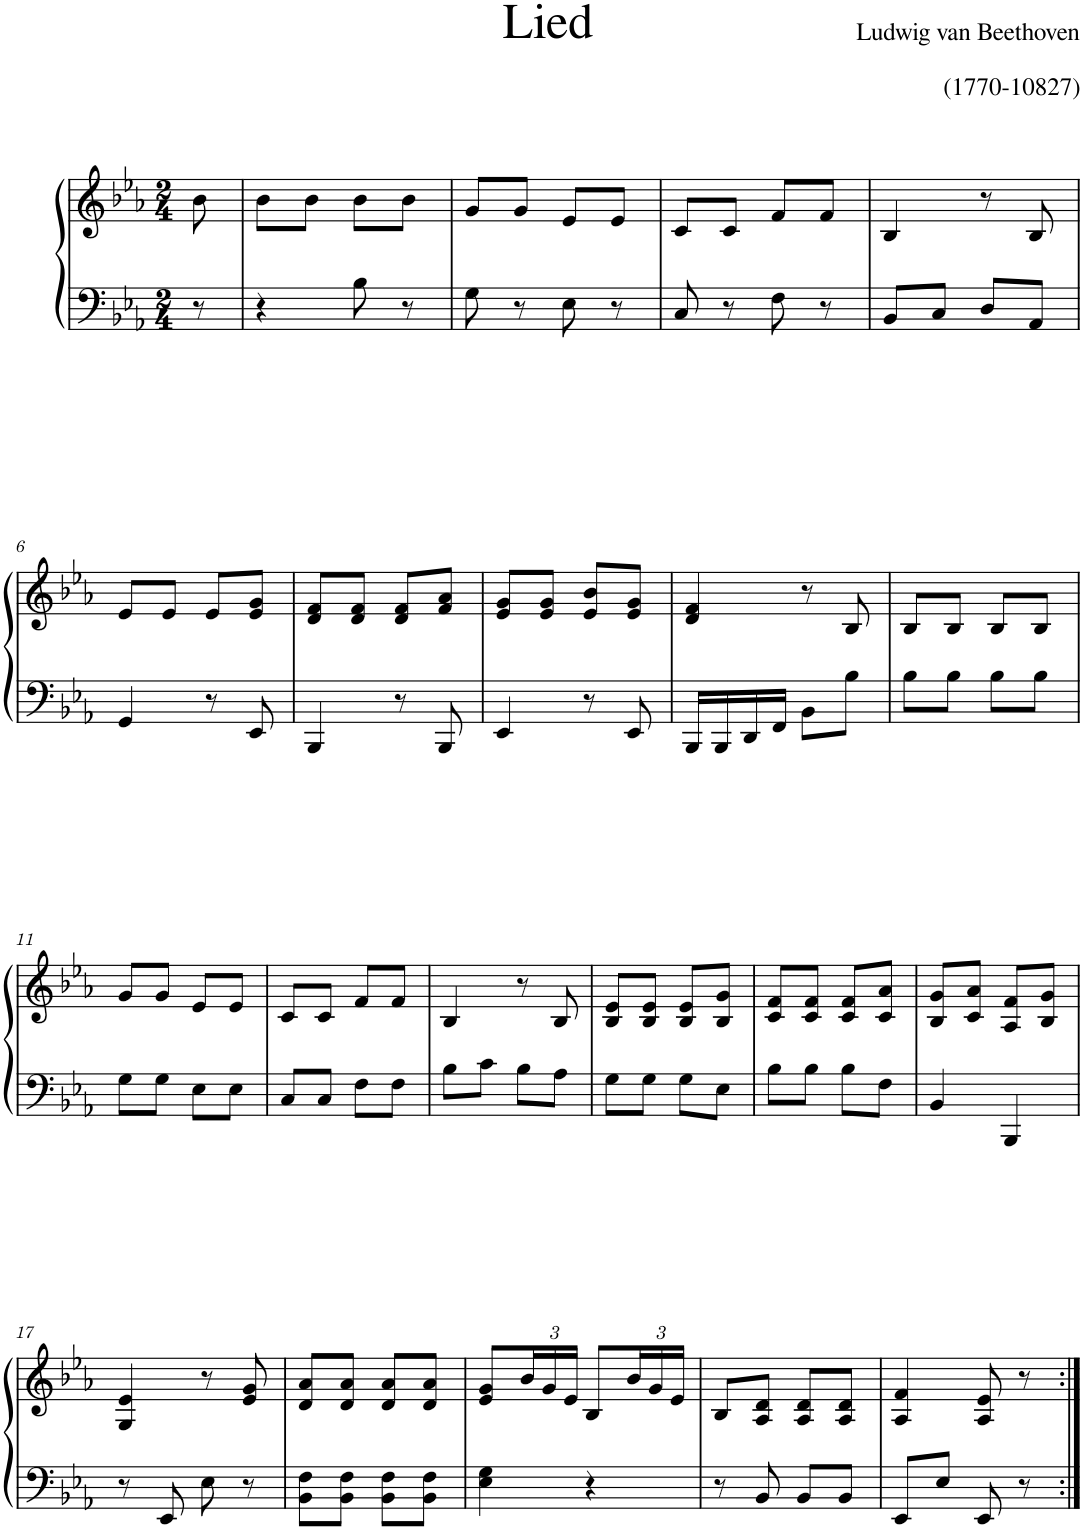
**kern	**kern
*part1	*part1
*staff2	*staff1
*I"Piano	*
*I'Pno.	*
*clefF4	*clefG2
*k[b-e-a-]	*k[b-e-a-]
*M2/4	*M2/4
=1	=1
8r	8b-\
=2	=2
4r	8b-\L
.	8b-\J
8B-\	8b-\L
8r	8b-\J
=3	=3
8G\	8g/L
8r	8g/J
8E-\	8e-/L
8r	8e-/J
=4	=4
8C/	8c/L
8r	8c/J
8F\	8f/L
8r	8f/J
=5	=5
8BB-/L	4B-/
8C/J	.
8D/L	8r
8AA-/J	8B-/
!!LO:LB:g=z
=6	=6
4GG/	8e-/L
.	8e-/J
8r	8e-/L
8EE-/	8e-/ 8g/J
=7	=7
4BBB-/	8d/ 8f/L
.	8d/ 8f/J
8r	8d/ 8f/L
8BBB-/	8f/ 8a-/J
=8	=8
4EE-/	8e-/ 8g/L
.	8e-/ 8g/J
8r	8e-/ 8b-/L
8EE-/	8e-/ 8g/J
=9	=9
16BBB-/LL	4d/ 4f/
16BBB-/	.
16DD/	.
16FF/JJ	.
8BB-\L	8r
8B-\J	8B-/
=10	=10
8B-\L	8B-/L
8B-\J	8B-/J
8B-\L	8B-/L
8B-\J	8B-/J
!!LO:LB:g=z
=11	=11
8G\L	8g/L
8G\J	8g/J
8E-\L	8e-/L
8E-\J	8e-/J
=12	=12
8C/L	8c/L
8C/J	8c/J
8F\L	8f/L
8F\J	8f/J
=13	=13
8B-\L	4B-/
8c\J	.
8B-\L	8r
8A-\J	8B-/
=14	=14
8G\L	8B-/ 8e-/L
8G\J	8B-/ 8e-/J
8G\L	8B-/ 8e-/L
8E-\J	8B-/ 8g/J
=15	=15
8B-\L	8c/ 8f/L
8B-\J	8c/ 8f/J
8B-\L	8c/ 8f/L
8F\J	8c/ 8a-/J
=16	=16
4BB-/	8B-/ 8g/L
.	8c/ 8a-/J
4BBB-/	8A-/ 8f/L
.	8B-/ 8g/J
!!LO:LB:g=z
=17	=17
8r	4G/ 4e-/
8EE-/	.
8E-\	8r
8r	8e-/ 8g/
=18	=18
8BB-\ 8F\L	8d/ 8a-/L
8BB-\ 8F\J	8d/ 8a-/J
8BB-\ 8F\L	8d/ 8a-/L
8BB-\ 8F\J	8d/ 8a-/J
=19	=19
4E-\ 4G\	8e-/ 8g/L
*	*Xbrackettup
.	24b-/L
.	24g/
.	24e-/JJ
4r	8B-/L
.	24b-/L
.	24g/
.	24e-/JJ
=20	=20
8r	8B-/L
8BB-/	8A-/ 8d/J
8BB-/L	8A-/ 8d/L
8BB-/J	8A-/ 8d/J
=21	=21
8EE-/L	4A-/ 4f/
8E-/J	.
8EE-/	8A-/ 8e-/
8r	8r
=:|!	=:|!
*-	*-
